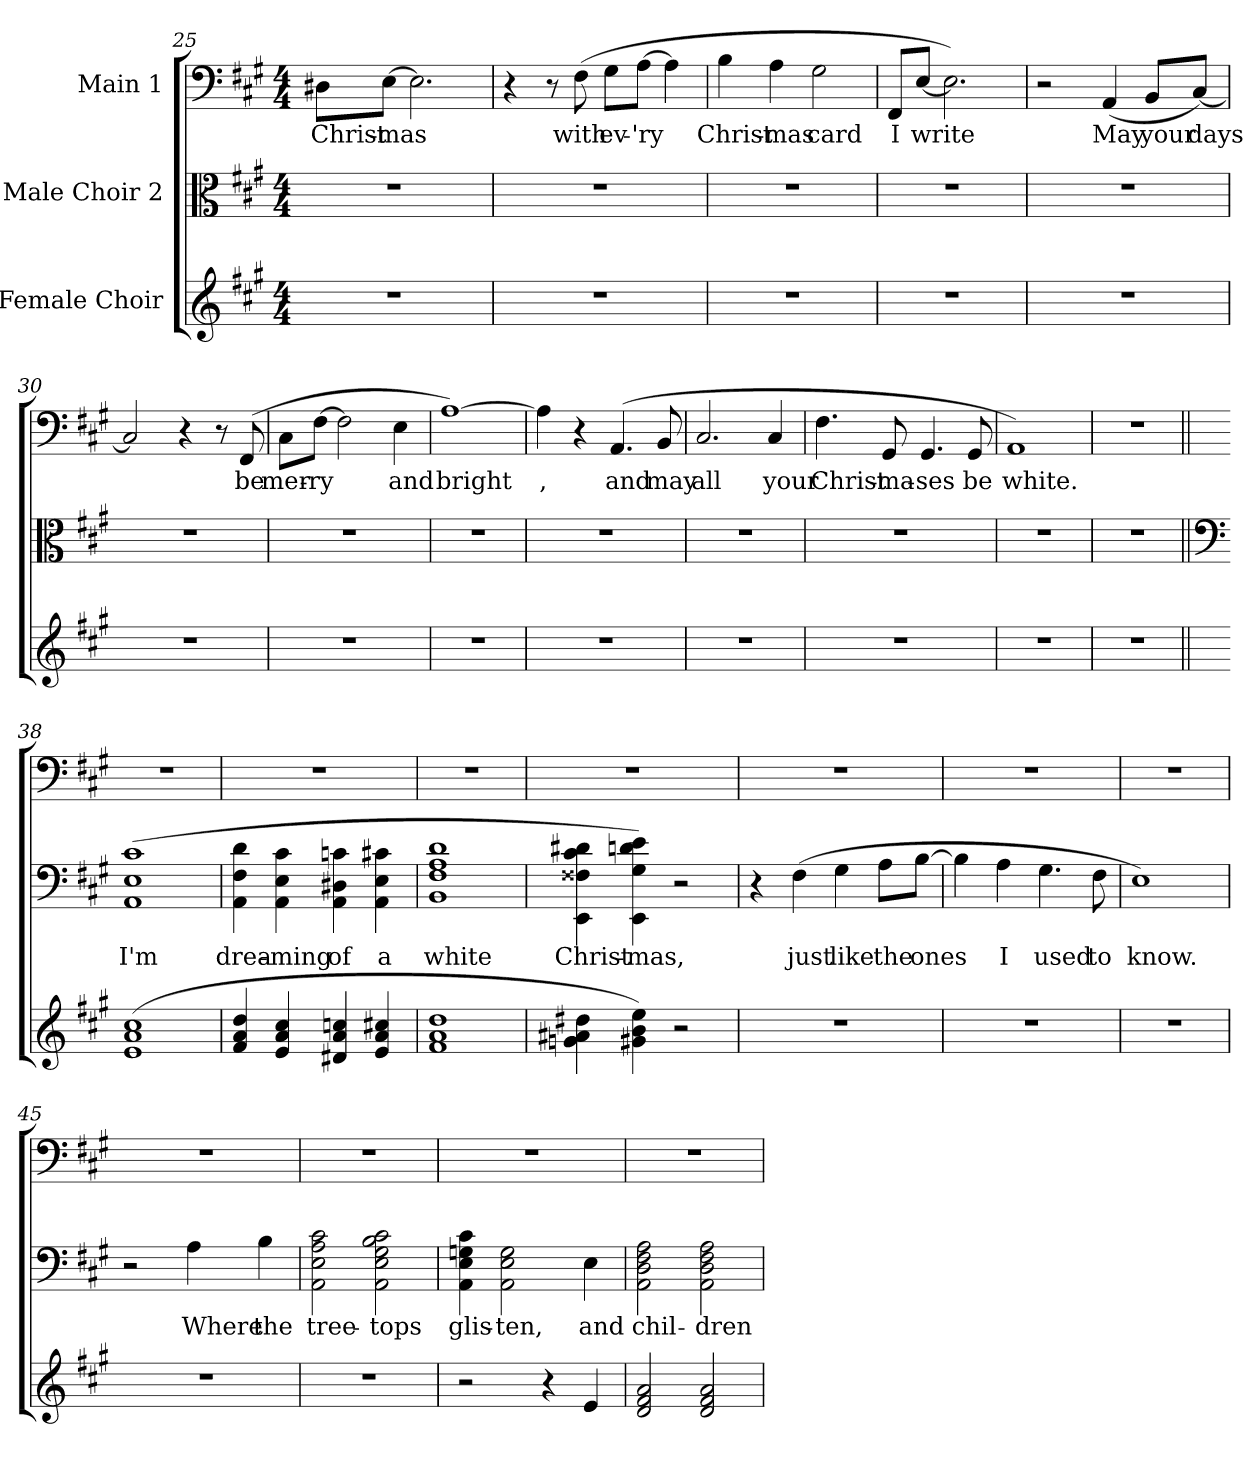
**kern	**kern	**text	**kern	**text
*part3	*part2	*part2	*part1	*part1
*staff3	*staff2	*staff2	*staff1	*staff1
*I"Female Choir	*I"Male Choir 2	*	*I"Main 1	*
*clefG2	*clefC3	*	*clefF4	*
*k[f#c#g#]	*k[f#c#g#]	*	*k[f#c#g#]	*
*A:	*A:	*	*A:	*
*M4/4	*M4/4	*	*M4/4	*
=25	=25	=25	=25	=25
!	!	!	!	!LO:LY:b
1r	1r	.	8D#X\L	Christ-
!	!	!	!	!LO:LY:b
.	.	.	[8E\J	-mas
.	.	.	2.E\]	.
=26	=26	=26	=26	=26
1r	1r	.	4r	.
.	.	.	8r	.
!	!	!	!	!LO:LY:b
.	.	.	(>8F#\	with
!	!	!	!	!LO:LY:b
.	.	.	8G#\L	ev-
!	!	!	!	!LO:LY:b
.	.	.	[8A\J	-'ry
.	.	.	4A\]	.
=27	=27	=27	=27	=27
!	!	!	!	!LO:LY:b
1r	1r	.	4B\	Christ-
!	!	!	!	!LO:LY:b
.	.	.	4A\	-mas
!	!	!	!	!LO:LY:b
.	.	.	2G#\	card
=28	=28	=28	=28	=28
!	!	!	!	!LO:LY:b
1r	1r	.	8FF#/L	I
!	!	!	!	!LO:LY:b
.	.	.	[8E/J	write
!	!	!	!	!LO:LY:b
.	.	.	2.E\])	.
=29	=29	=29	=29	=29
1r	1r	.	2r	.
!	!	!	!	!LO:LY:b
.	.	.	(<4AA/	May
!	!	!	!	!LO:LY:b
.	.	.	8BB/L	your
!	!	!	!	!LO:LY:b
.	.	.	[8C#/J)	days
=30	=30	=30	=30	=30
1r	1r	.	2C#/]	.
.	.	.	4r	.
.	.	.	8r	.
!	!	!	!	!LO:LY:b
.	.	.	(>8FF#/	be
=31	=31	=31	=31	=31
!	!	!	!	!LO:LY:b
1r	1r	.	8C#\L	mer-
!	!	!	!	!LO:LY:b
.	.	.	[8F#\J	-ry
.	.	.	2F#\]	.
!	!	!	!	!LO:LY:b
.	.	.	4E\	and
=32	=32	=32	=32	=32
!	!	!	!	!LO:LY:b
1r	1r	.	[1A)	bright
=33	=33	=33	=33	=33
!	!	!	!	!LO:LY:b
1r	1r	.	4A\]	,
.	.	.	4r	.
!	!	!	!	!LO:LY:b
.	.	.	(>4.AA/	and
!	!	!	!	!LO:LY:b
.	.	.	8BB/	may
=34	=34	=34	=34	=34
!	!	!	!	!LO:LY:b
1r	1r	.	2.C#/	all
!	!	!	!	!LO:LY:b
.	.	.	4C#/	your
=35	=35	=35	=35	=35
!	!	!	!	!LO:LY:b
1r	1r	.	4.F#\	Christ-
!	!	!	!	!LO:LY:b
.	.	.	8GG#/	-ma-
!	!	!	!	!LO:LY:b
.	.	.	4.GG#/	-ses
!	!	!	!	!LO:LY:b
.	.	.	8GG#/	be
=36	=36	=36	=36	=36
!	!	!	!	!LO:LY:b
1r	1r	.	1AA)	white.
=37	=37	=37	=37	=37
1r	1r	.	1r	.
=38||	=38||	=38||	=38||	=38||
*	*clefF4	*	*	*
!	!	!LO:LY:b	!	!
(>1e 1a 1cc#	(>1AA 1E 1c#	I'm	1r	.
=39	=39	=39	=39	=39
!	!	!LO:LY:b	!	!
4f#/ 4a/ 4dd/	4AA\ 4F#\ 4d\	drea-	1r	.
!	!	!LO:LY:b	!	!
4e/ 4a/ 4cc#/	4AA\ 4E\ 4c#\	-ming	.	.
!	!	!LO:LY:b	!	!
4d#X/ 4a/ 4ccn/	4AA\ 4D#X\ 4cn\	of	.	.
!	!	!LO:LY:b	!	!
4e/ 4a/ 4cc#X/	4AA\ 4E\ 4c#X\	a	.	.
=40	=40	=40	=40	=40
!	!	!LO:LY:b	!	!
1f# 1a 1dd	1BB 1F# 1A 1d	white	1r	.
=41	=41	=41	=41	=41
!	!	!LO:LY:b	!	!
4gn\ 4a#X\ 4dd#X\	4EE\ 4F##X\ 4c#\ 4d#X\	Christ-	1r	.
!	!	!LO:LY:b	!	!
4g#X\ 4b\ 4ee\)	4EE\ 4G#\ 4dn\ 4e\)	-mas,	.	.
2r	2r	.	.	.
=42	=42	=42	=42	=42
1r	4r	.	1r	.
!	!	!LO:LY:b	!	!
.	(>4F#\	just	.	.
!	!	!LO:LY:b	!	!
.	4G#\	like	.	.
!	!	!LO:LY:b	!	!
.	8A\L	the	.	.
!	!	!LO:LY:b	!	!
.	[8B\J	ones	.	.
=43	=43	=43	=43	=43
1r	4B\]	.	1r	.
!	!	!LO:LY:b	!	!
.	4A\	I	.	.
!	!	!LO:LY:b	!	!
.	4.G#\	used	.	.
!	!	!LO:LY:b	!	!
.	8F#\	to	.	.
=44	=44	=44	=44	=44
!	!	!LO:LY:b	!	!
1r	1E)	know.	1r	.
=45	=45	=45	=45	=45
1r	2r	.	1r	.
!	!	!LO:LY:b	!	!
.	4A\	Where	.	.
!	!	!LO:LY:b	!	!
.	4B\	the	.	.
=46	=46	=46	=46	=46
!	!	!LO:LY:b	!	!
1r	2AA\ 2E\ 2A\ 2c#\	tree-	1r	.
!	!	!LO:LY:b	!	!
.	2AA\ 2E\ 2G#\ 2B\ 2c#\	-tops	.	.
=47	=47	=47	=47	=47
!	!	!LO:LY:b	!	!
2r	4AA\ 4E\ 4Gn\ 4c#\	glis-	1r	.
!	!	!LO:LY:b	!	!
.	2AA\ 2E\ 2G\	-ten,	.	.
4r	.	.	.	.
!	!	!LO:LY:b	!	!
4e/	4E\	and	.	.
=48	=48	=48	=48	=48
!	!	!LO:LY:b	!	!
2d/ 2f#/ 2a/	2AA\ 2D\ 2F#\ 2A\	chil-	1r	.
!	!	!LO:LY:b	!	!
2d/ 2f#/ 2a/	2AA\ 2D\ 2F#\ 2A\	-dren	.	.
=	=	=	=	=
*-	*-	*-	*-	*-
